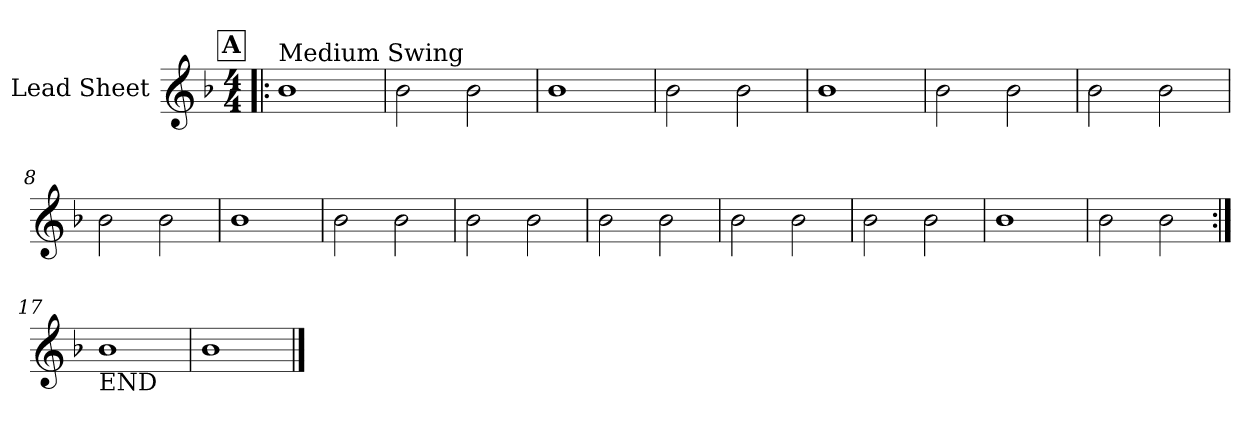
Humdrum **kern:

**kern
*part1
*staff1
*I"Lead Sheet
*clefG2
*k[b-]
*F:
*M4/4
!!LO:REH:place=s1:a:fs=14:t=A
=1!|:
!LO:TX:a:t=Medium Swing
1b-
=2
2b-\
2b-\
=3
1b-
=4
2b-\
2b-\
!!LO:LB:g=z
=5
1b-
=6
2b-\
2b-\
=7
2b-\
2b-\
=8
2b-\
2b-\
!!LO:LB:g=z
=9
1b-
=10
2b-\
2b-\
=11
2b-\
2b-\
=12
2b-\
2b-\
!!LO:LB:g=z
=13
2b-\
2b-\
=14
2b-\
2b-\
=15
1b-
=16
2b-\
2b-\
!!LO:LB:g=z
=17:|!
!LO:TX:b:t=END
1b-
=18
1b-
==
*-
